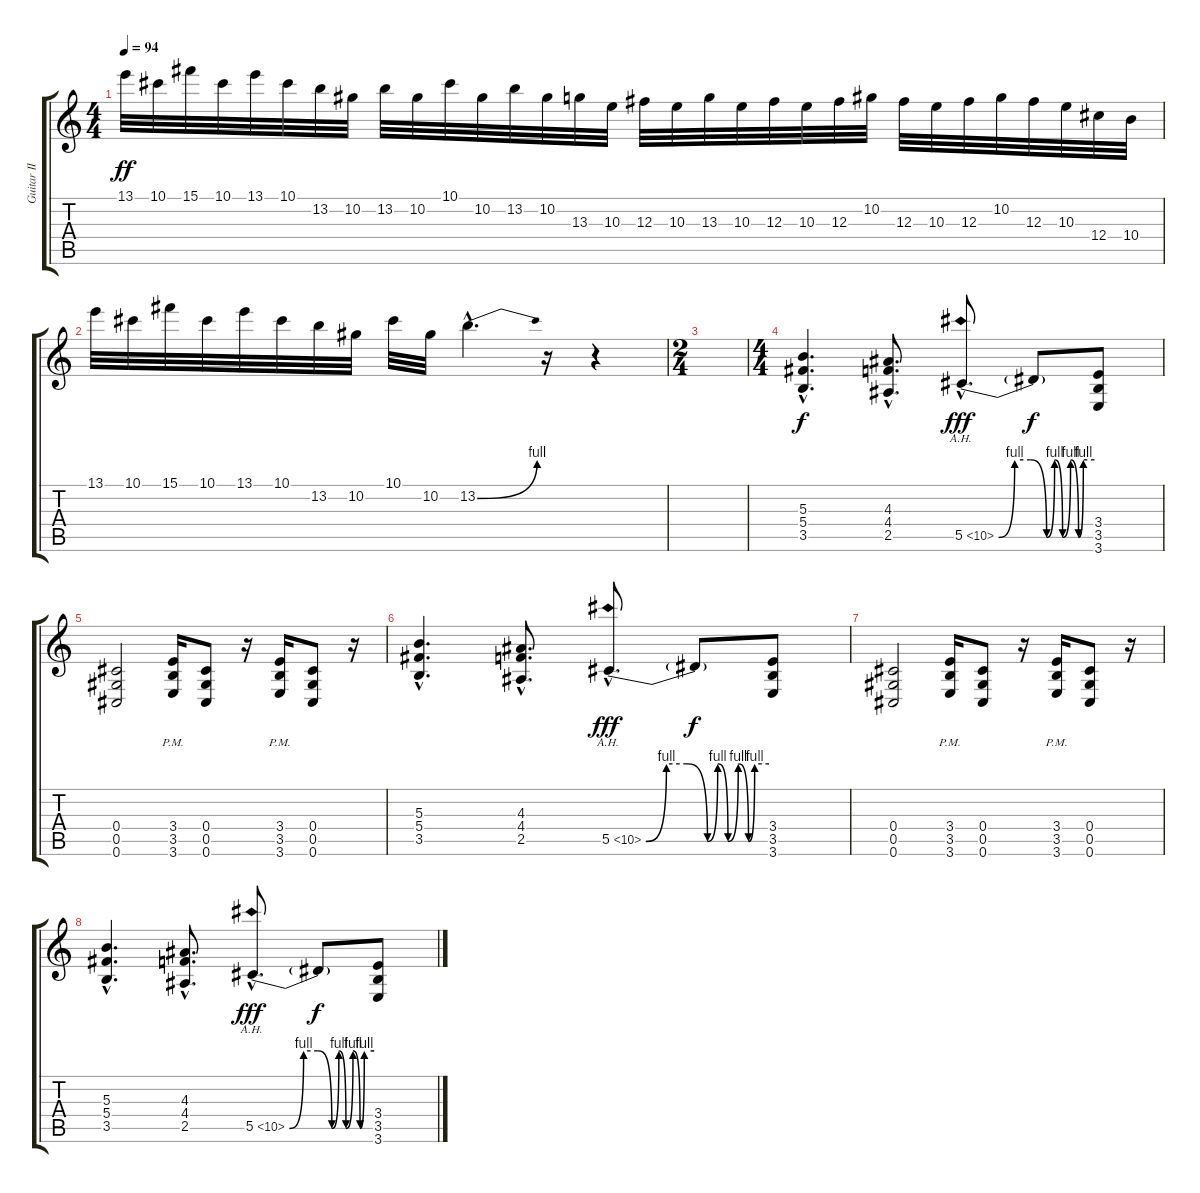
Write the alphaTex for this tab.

\track ("Guitar II" "Guitar II") {instrument distortionguitar}
\staff {score tabs}
\tuning (Eb4 Bb3 Gb3 Db3 Ab2 Db2) {hide}
\ts (4 4)
\tempo 94
\clef g2
\ks c
13.1.32{dy ff} 10.1.32 15.1.32 10.1.32 13.1.32 10.1.32 13.2.32 10.2.32 13.2.32 10.2.32 10.1.32 10.2.32 13.2.32 10.2.32 13.3.32 10.3.32 12.3.32 10.3.32 13.3.32 10.3.32 12.3.32 10.3.32 12.3.32 10.2.32 12.3.32 10.3.32 12.3.32 10.2.32 12.3.32 10.3.32 12.4.32 10.4.32 |
13.1.32 10.1.32 15.1.32 10.1.32 13.1.32 10.1.32 13.2.32 10.2.32 10.1.32 10.2.32 13.2{be (bend 0 0 60 4) hac}.4{d} r.16 r.4 |
\ts (2 4)
|
\ts (4 4)
(5.3{hac} 5.4{hac} 3.5{hac}).4{d dy f} (4.3{hac} 4.4{hac} 2.5{hac}).8{d} 5.5{be (custom 0 0 10 4 20 4 30 0 35 4 40 0 45 4 50 0 53 4 60 4) ah 5 hac}.8{d dy fff} 5.5{t}.8{dy f} (3.4 3.5 3.6).8 |
(0.4 0.5 0.6).2 (3.4{pm} 3.5{pm} 3.6{pm}).16 (0.4 0.5 0.6).8 r.16 (3.4{pm} 3.5{pm} 3.6{pm}).16 (0.4 0.5 0.6).8 r.16 |
(5.3{hac} 5.4{hac} 3.5{hac}).4{d} (4.3{hac} 4.4{hac} 2.5{hac}).8{d} 5.5{be (custom 0 0 10 4 20 4 30 0 35 4 40 0 45 4 50 0 53 4 60 4) ah 5 hac}.8{d dy fff} 5.5{t}.8{dy f} (3.4 3.5 3.6).8 |
(0.4 0.5 0.6).2 (3.4{pm} 3.5{pm} 3.6{pm}).16 (0.4 0.5 0.6).8 r.16 (3.4{pm} 3.5{pm} 3.6{pm}).16 (0.4 0.5 0.6).8 r.16 |
(5.3{hac} 5.4{hac} 3.5{hac}).4{d} (4.3{hac} 4.4{hac} 2.5{hac}).8{d} 5.5{be (custom 0 0 10 4 20 4 30 0 35 4 40 0 45 4 50 0 53 4 60 4) ah 5 hac}.8{d dy fff} 5.5{t}.8{dy f} (3.4 3.5 3.6).8
